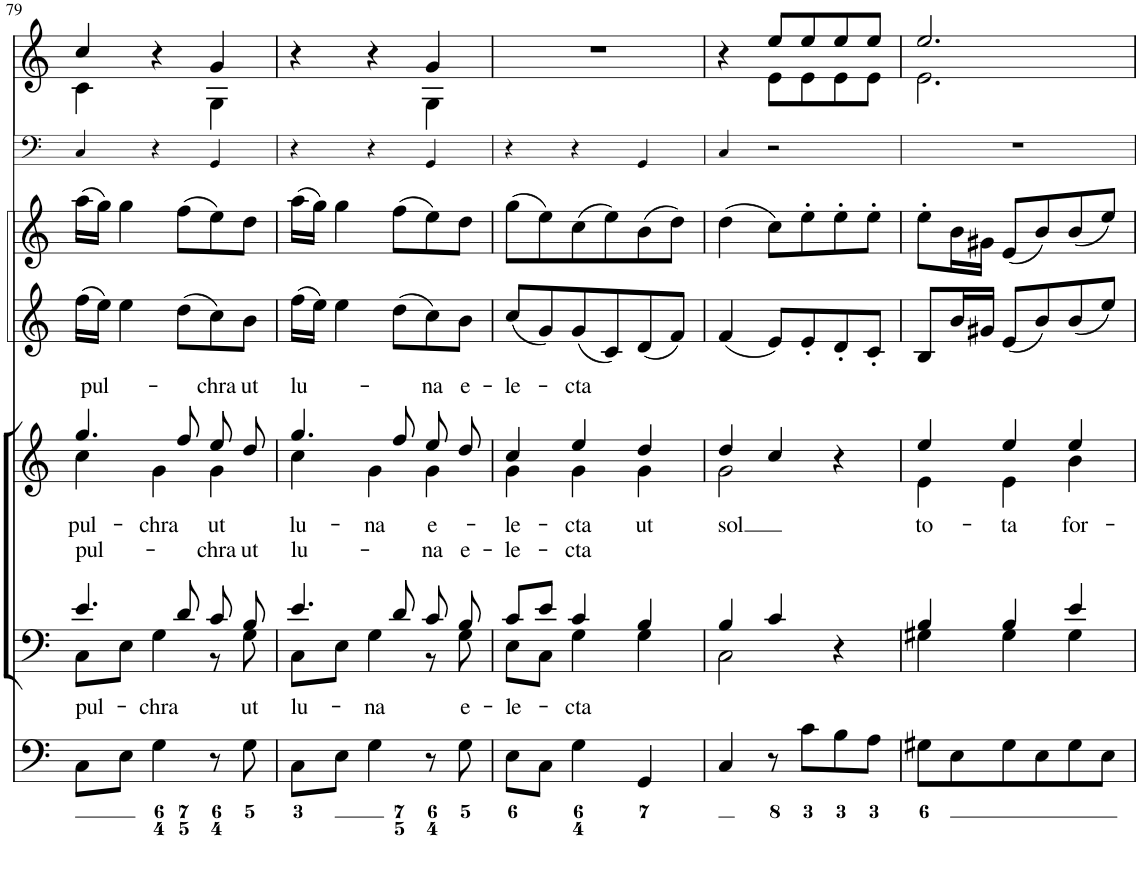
**kern	**kern	**text	**kern	**text	**text	**kern	**kern	**kern	**kern
*part7	*part6	*part6	*part5	*part5	*part5	*part4	*part3	*part2	*part1
*staff7	*staff6	*staff6	*staff5	*staff5	*staff5	*staff4	*staff3	*staff2	*staff1
*I"Organ	*I"Voice	*	*I"Voice	*	*	*I"Violin	*I"Violini	*I"Timpani	*I"Clarini in C
*	*	*	*	*	*	*I'Vln	*I'Vln	*I'Timp	*
!!LO:PB:g=z
*clefF4	*clefF4	*	*clefG2	*	*	*clefG2	*clefG2	*clefF4	*clefG2
*k[]	*k[]	*	*k[]	*	*	*k[]	*k[]	*k[]	*k[]
*M3/4	*M3/4	*	*M3/4	*	*	*M3/4	*M3/4	*M3/4	*M3/4
=79	=79	=79	=79	=79	=79	=79	=79	=79	=79
*	*^	*	*	*	*	*	*	*	*
!	!	!	!LO:LY:b	!	!LO:LY:a	!LO:LY:b	!	!	!	!
*	*	*	*	*^	*	*	*	*	*	*
!	!	!	!	!	!	!LO:LY:b	!	!	!	!	!
*	*	*	*	*	*	*	*	*	*	*	*^
8C\L	4.e/	8C\L	pul-	4.gg/	4cc\	pul-	pul-	(16ff\LL	(16aa\LL	4C/	4cc/	4c\
.	.	.	.	.	.	.	.	16ee\JJ)	16gg\JJ)	.	.	.
8E\J	.	8E\J	.	.	.	.	.	4ee\	4gg\	.	.	.
!	!	!	!LO:LY:b	!	!	!LO:LY:b	!	!	!	!	!	!
4G\	.	4G\	-chra	.	4g\	-chra	.	.	.	4r	4r	4ryy
.	8d/	.	.	8ff/	.	.	.	(8dd\L	(8ff\L	.	.	.
!	!	!	!	!	!	!LO:LY:a	!LO:LY:b	!	!	!	!	!
!	!	!	!	!	!	!LO:LY:b	!	!	!	!	!	!
8r	8c/	8r	.	8ee/L	4g\	ut	-chra	8cc\)	8ee\)	4GG/	4g/	4G\
!	!	!	!LO:LY:b	!	!	!LO:LY:a	!LO:LY:b	!	!	!	!	!
8G\	8B/	8G\	ut	8dd/J	.	ut	ut	8b\J	8dd\J	.	.	.
=80	=80	=80	=80	=80	=80	=80	=80	=80	=80	=80	=80	=80
!	!	!	!LO:LY:b	!	!	!LO:LY:a	!LO:LY:b	!	!	!	!	!
!	!	!	!	!	!	!LO:LY:b	!	!	!	!	!	!
8C\L	4.e/	8C\L	lu-	4.gg/	4cc\	lu-	lu-	(16ff\LL	(16aa\LL	4r	4r	2ryy
.	.	.	.	.	.	.	.	16ee\JJ)	16gg\JJ)	.	.	.
8E\J	.	8E\J	.	.	.	.	.	4ee\	4gg\	.	.	.
!	!	!	!LO:LY:b	!	!	!LO:LY:b	!	!	!	!	!	!
4G\	.	4G\	-na	.	4g\	-na	.	.	.	4r	4r	.
.	8d/	.	.	8ff/	.	.	.	(8dd\L	(8ff\L	.	.	.
!	!	!	!	!	!	!LO:LY:a	!LO:LY:b	!	!	!	!	!
!	!	!	!	!	!	!LO:LY:b	!	!	!	!	!	!
8r	8c/	8r	.	8ee/L	4g\	e-	-na	8cc\)	8ee\)	4GG/	4g/	4G\
!	!	!	!LO:LY:b	!	!	!LO:LY:a	!LO:LY:b	!	!	!	!	!
8G\	8B/	8G\	e-	8dd/J	.	e-	e-	8b\J	8dd\J	.	.	.
*	*	*	*	*	*	*	*	*	*	*	*v	*v
=81	=81	=81	=81	=81	=81	=81	=81	=81	=81	=81	=81
!	!	!	!LO:LY:b	!	!	!LO:LY:a	!LO:LY:b	!	!	!	!
!	!	!	!	!	!	!LO:LY:b	!	!	!	!	!
8E\L	8c/L	8E\L	-le-	4cc/	4g\	-le-	-le-	(8cc/L	(8gg\L	4r	2.r
8C\J	8e/J	8C\J	.	.	.	.	.	8g/)	8ee\)	.	.
!	!	!	!LO:LY:b	!	!	!LO:LY:a	!LO:LY:b	!	!	!	!
!	!	!	!	!	!	!LO:LY:b	!	!	!	!	!
4G\	4c/	4G\	-cta	4ee/	4g\	-cta	-cta	(8g/	(8cc\	4r	.
.	.	.	.	.	.	.	.	8c/)	8ee\)	.	.
!	!	!	!	!	!	!LO:LY:b	!	!	!	!	!
4GG/	4B/	4G\	.	4dd/	4g\	ut	.	(8d/	(8b\	4GG/	.
.	.	.	.	.	.	.	.	8f/J)	8dd\J)	.	.
=82	=82	=82	=82	=82	=82	=82	=82	=82	=82	=82	=82
!	!	!	!	!	!	!LO:LY:b	!	!	!	!	!
*	*	*	*	*	*	*	*	*	*	*	*^
4C/	4B/	2C\	.	4dd/	2g\	sol	.	(4f/	(4dd\	4C/	4r	4ryy
8r	4c/	.	.	4cc/	.	.	.	8e/L)	8cc\L)	2r	8ee/L	8e\L
8c\L	.	.	.	.	.	.	.	8e'/	8ee'\	.	8ee/	8e\
8B\	4r	4ryy	.	4r	4ryy	.	.	8d'/	8ee'\	.	8ee/	8e\
8A\J	.	.	.	.	.	.	.	8c'/J	8ee'\J	.	8ee/J	8e\J
=83	=83	=83	=83	=83	=83	=83	=83	=83	=83	=83	=83	=83
!	!	!	!	!	!	!LO:LY:b	!	!	!	!	!	!
8G#X\L	4B/	4G#X\	.	4ee/	4e\	to-	.	8B/L	8ee'\L	2.r	2.ee/	2.e\
8E\	.	.	.	.	.	.	.	16b/L	16b\L	.	.	.
.	.	.	.	.	.	.	.	16g#X/JJ	16g#X\JJ	.	.	.
!	!	!	!	!	!	!LO:LY:b	!	!	!	!	!	!
8G#\	4B/	4G#\	.	4ee/	4e\	-ta	.	(8e/L	(8e/L	.	.	.
8E\	.	.	.	.	.	.	.	8b/)	8b/)	.	.	.
!	!	!	!	!	!	!LO:LY:b	!	!	!	!	!	!
8G#\	4e/	4G#\	.	4ee/	4b\	for-	.	(8b/	(8b/	.	.	.
8E\J	.	.	.	.	.	.	.	8ee/J)	8ee/J)	.	.	.
*	*v	*v	*	*	*	*	*	*	*	*	*v	*v
*	*	*	*v	*v	*	*	*	*	*	*
=	=	=	=	=	=	=	=	=	=
*-	*-	*-	*-	*-	*-	*-	*-	*-	*-
